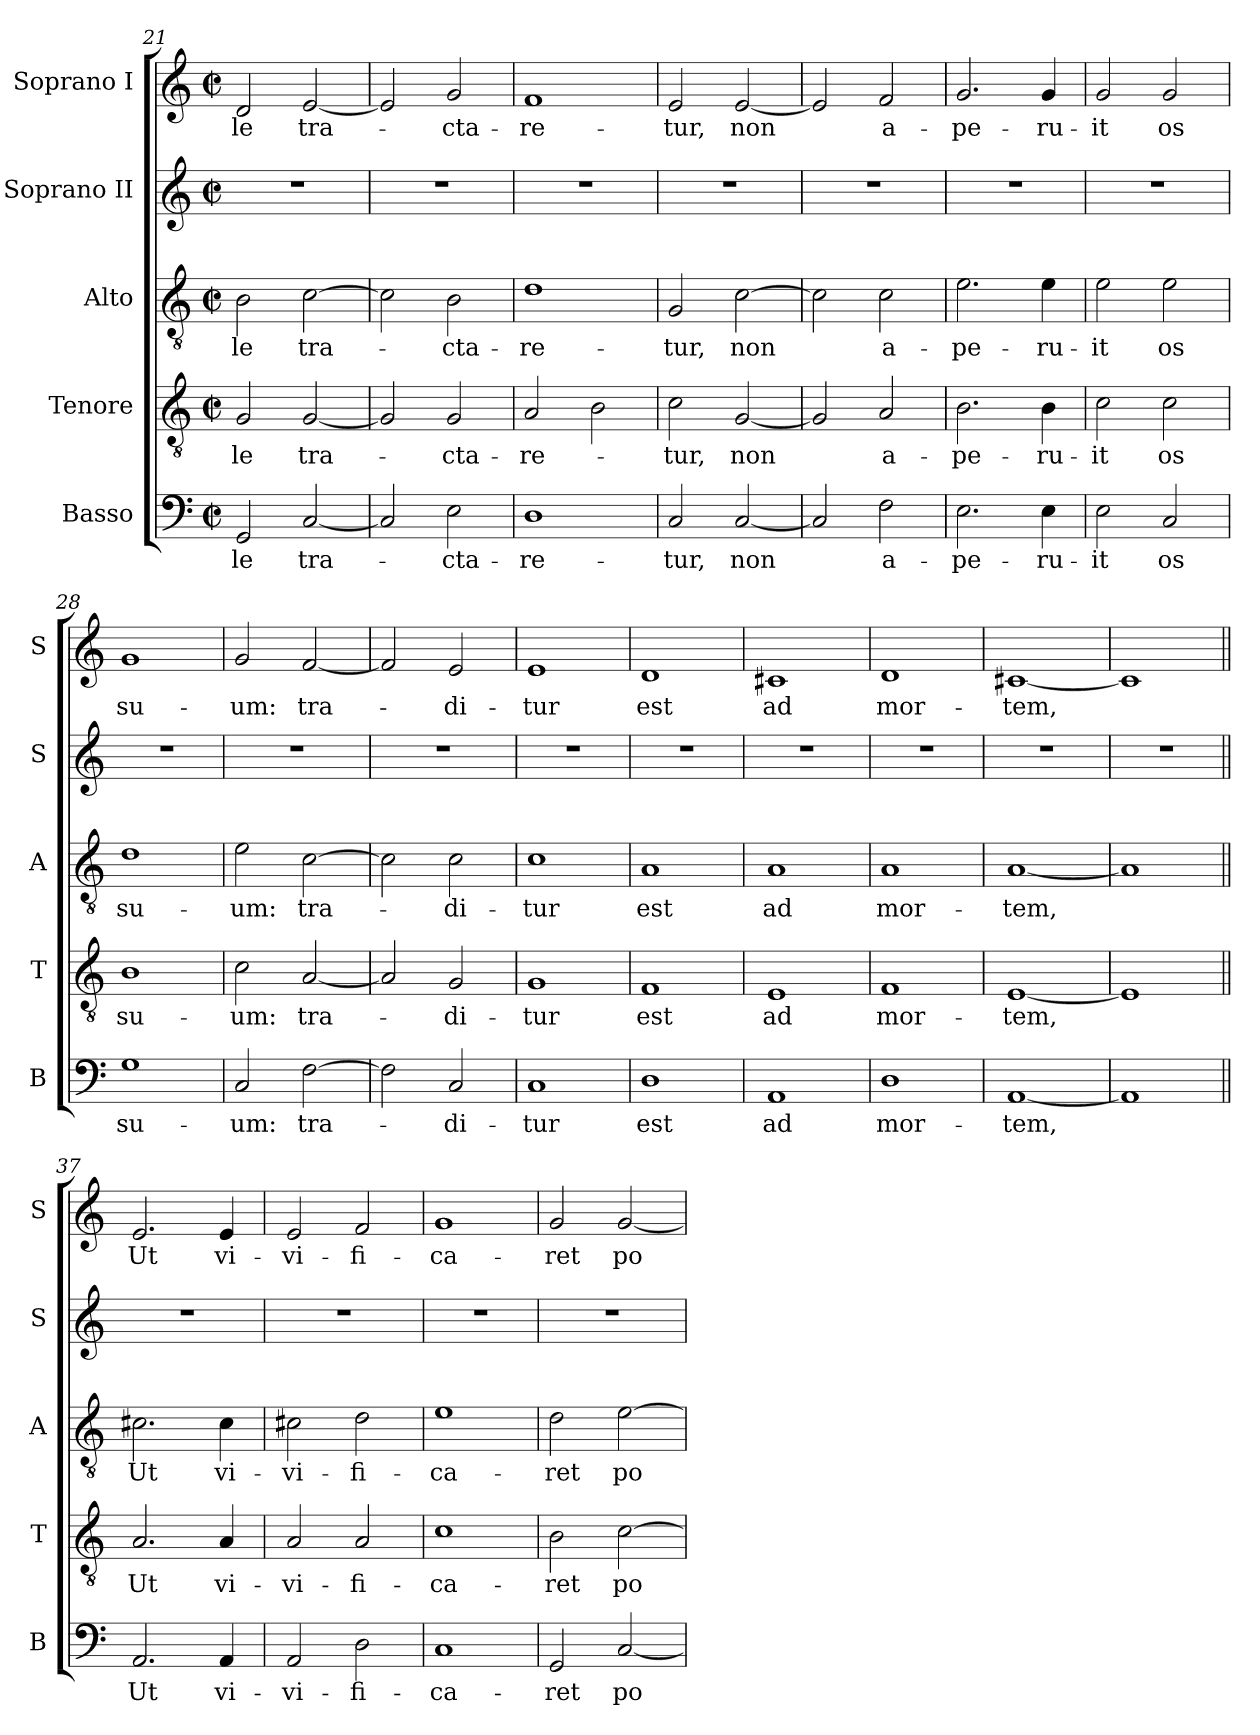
**kern	**text	**kern	**text	**kern	**text	**kern	**kern	**text
*part5	*part5	*part4	*part4	*part3	*part3	*part2	*part1	*part1
*staff5	*staff5	*staff4	*staff4	*staff3	*staff3	*staff2	*staff1	*staff1
*I"Basso	*	*I"Tenore	*	*I"Alto	*	*I"Soprano II	*I"Soprano I	*
*I'B	*	*I'T	*	*I'A	*	*I'S	*I'S	*
*clefF4	*	*clefGv2	*	*clefGv2	*	*clefG2	*clefG2	*
*k[]	*	*k[]	*	*k[]	*	*k[]	*k[]	*
*M2/2	*	*M2/2	*	*M2/2	*	*M2/2	*M2/2	*
*met(c|)	*	*met(c|)	*	*met(c|)	*	*met(c|)	*met(c|)	*
=21	=21	=21	=21	=21	=21	=21	=21	=21
2GG/	-le	2G/	-le	2B\	-le	1r	2d/	-le
[2C/	tra-	[2G/	tra-	[2c\	tra-	.	[2e/	tra-
=22	=22	=22	=22	=22	=22	=22	=22	=22
2C/]	.	2G/]	.	2c\]	.	1r	2e/]	.
2E\	-cta-	2G/	-cta-	2B\	-cta-	.	2g/	-cta-
=23	=23	=23	=23	=23	=23	=23	=23	=23
1D	-re-	2A/	-re-	1d	-re-	1r	1f	-re-
.	.	2B\	.	.	.	.	.	.
=24	=24	=24	=24	=24	=24	=24	=24	=24
2C/	-tur,	2c\	-tur,	2G/	-tur,	1r	2e/	-tur,
[2C/	non	[2G/	non	[2c\	non	.	[2e/	non
=25	=25	=25	=25	=25	=25	=25	=25	=25
2C/]	.	2G/]	.	2c\]	.	1r	2e/]	.
2F\	a-	2A/	a-	2c\	a-	.	2f/	a-
=26	=26	=26	=26	=26	=26	=26	=26	=26
2.E\	-pe-	2.B\	-pe-	2.e\	-pe-	1r	2.g/	-pe-
4E\	-ru-	4B\	-ru-	4e\	-ru-	.	4g/	-ru-
=27	=27	=27	=27	=27	=27	=27	=27	=27
2E\	-it	2c\	-it	2e\	-it	1r	2g/	-it
2C/	os	2c\	os	2e\	os	.	2g/	os
=28	=28	=28	=28	=28	=28	=28	=28	=28
1G	su-	1B	su-	1d	su-	1r	1g	su-
=29	=29	=29	=29	=29	=29	=29	=29	=29
2C/	-um:	2c\	-um:	2e\	-um:	1r	2g/	-um:
[2F\	tra-	[2A/	tra-	[2c\	tra-	.	[2f/	tra-
=30	=30	=30	=30	=30	=30	=30	=30	=30
2F\]	.	2A/]	.	2c\]	.	1r	2f/]	.
2C/	-di-	2G/	-di-	2c\	-di-	.	2e/	-di-
=31	=31	=31	=31	=31	=31	=31	=31	=31
1C	-tur	1G	-tur	1c	-tur	1r	1e	-tur
=32	=32	=32	=32	=32	=32	=32	=32	=32
1D	est	1F	est	1A	est	1r	1d	est
=33	=33	=33	=33	=33	=33	=33	=33	=33
1AA	ad	1E	ad	1A	ad	1r	1c#X	ad
=34	=34	=34	=34	=34	=34	=34	=34	=34
1D	mor-	1F	mor-	1A	mor-	1r	1d	mor-
=35	=35	=35	=35	=35	=35	=35	=35	=35
[1AA	-tem,	[1E	-tem,	[1A	-tem,	1r	[1c#X	-tem,
=36	=36	=36	=36	=36	=36	=36	=36	=36
1AA]	.	1E]	.	1A]	.	1r	1c#]	.
=37||	=37||	=37||	=37||	=37||	=37||	=37||	=37||	=37||
2.AA/	Ut	2.A/	Ut	2.c#X\	Ut	1r	2.e/	Ut
4AA/	vi-	4A/	vi-	4c#\	vi-	.	4e/	vi-
=38	=38	=38	=38	=38	=38	=38	=38	=38
2AA/	-vi-	2A/	-vi-	2c#X\	-vi-	1r	2e/	-vi-
2D\	-fi-	2A/	-fi-	2d\	-fi-	.	2f/	-fi-
=39	=39	=39	=39	=39	=39	=39	=39	=39
1C	-ca-	1c	-ca-	1e	-ca-	1r	1g	-ca-
=40	=40	=40	=40	=40	=40	=40	=40	=40
2GG/	-ret	2B\	-ret	2d\	-ret	1r	2g/	-ret
[2C/	po-	[2c\	po-	[2e\	po-	.	[2g/	po-
=	=	=	=	=	=	=	=	=
*-	*-	*-	*-	*-	*-	*-	*-	*-
